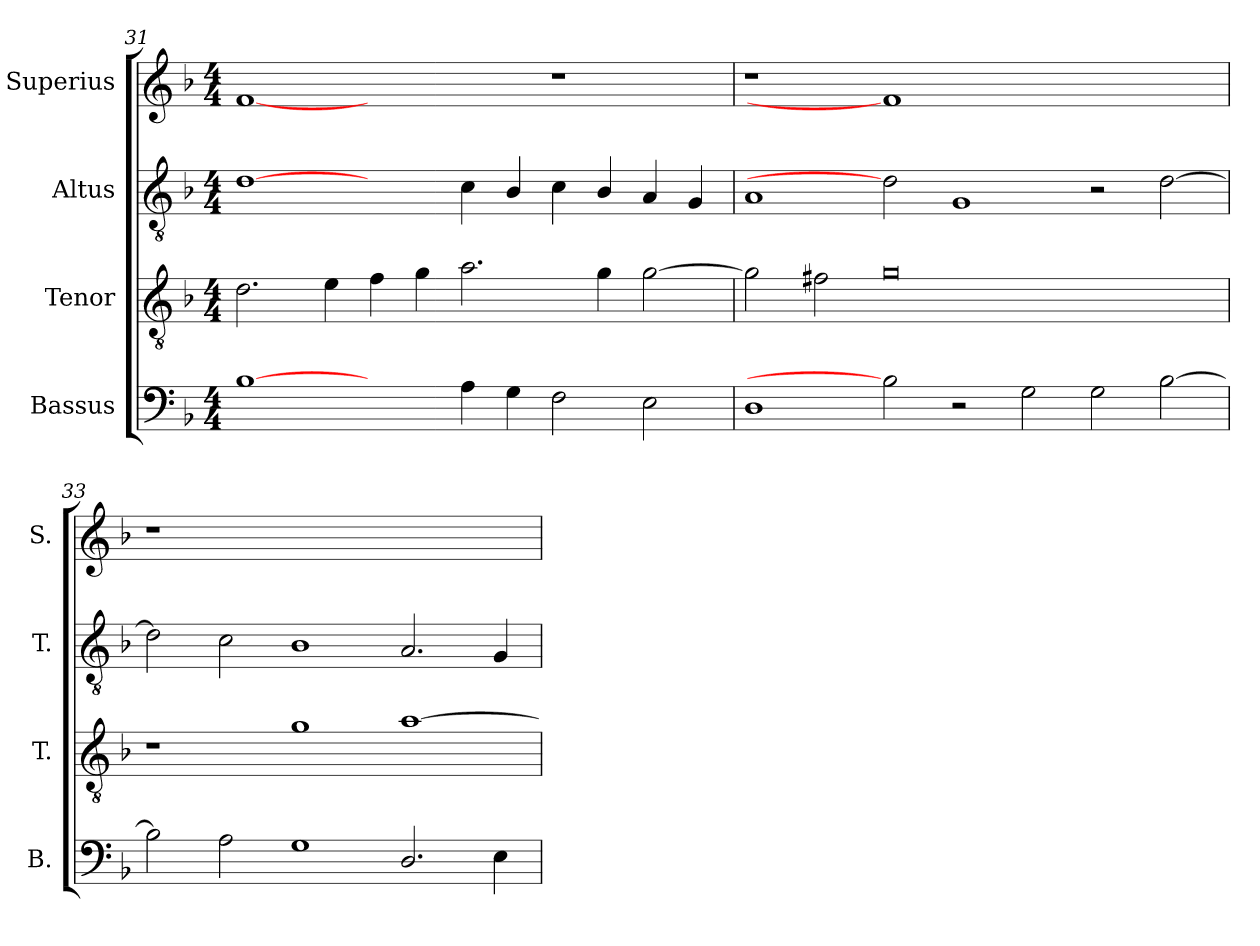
**kern	**kern	**kern	**kern
*part4	*part3	*part2	*part1
*staff4	*staff3	*staff2	*staff1
*I"Bassus	*I"Tenor	*I"Altus	*I"Superius
*I'B.	*I'T.	*I'T.	*I'S.
!!LO:LB:g=z
*clefF4	*clefGv2	*clefGv2	*clefG2
*	*ITrd7c12	*ITrd7c12	*
*k[b-]	*k[b-]	*k[b-]	*k[b-]
*F:	*F:	*F:	*F:
*M4/4	*M4/4	*M4/4	*M4/4
=31	=31	=31	=31
[1B-i	2.Di\	[1Di	[1fi
.	4Ei\	.	.
2ryy	4Fi\	2ryy	1ryy
.	4Gi\	.	.
4Ai\	2.Ai\	4Ci\	.
4Gi\	.	4BB-i/	.
2Fi\	.	4Ci\	1r
.	4Gi\	4BB-i/	.
2Ei\	[>2Gi\	4AAi/	.
.	.	4GGi/	.
=32	=32	=32	=32
!	!	!	!LO:N:vis=1
1Di	2Gi\]	1AAi	1r
.	2F#Xi\	.	.
2B-i]	0Gi	2Di]	1fi]
2r	.	1GGi	.
2Gi\	.	.	1.ryy
2Gi\	.	2r	.
[>2B-i\	2ryy	[>2Di\	.
=33	=33	=33	=33
!	!	!	!LO:N:vis=1
2B-i\]	1r	2Di\]	1r
2Ai\	.	2Ci\	.
1Gi	1Gi	1BB-i	0ryy
2.Di/	[>1Ai	2.AAi/	.
4Ei\	.	4GGi/	.
=	=	=	=
*-	*-	*-	*-
